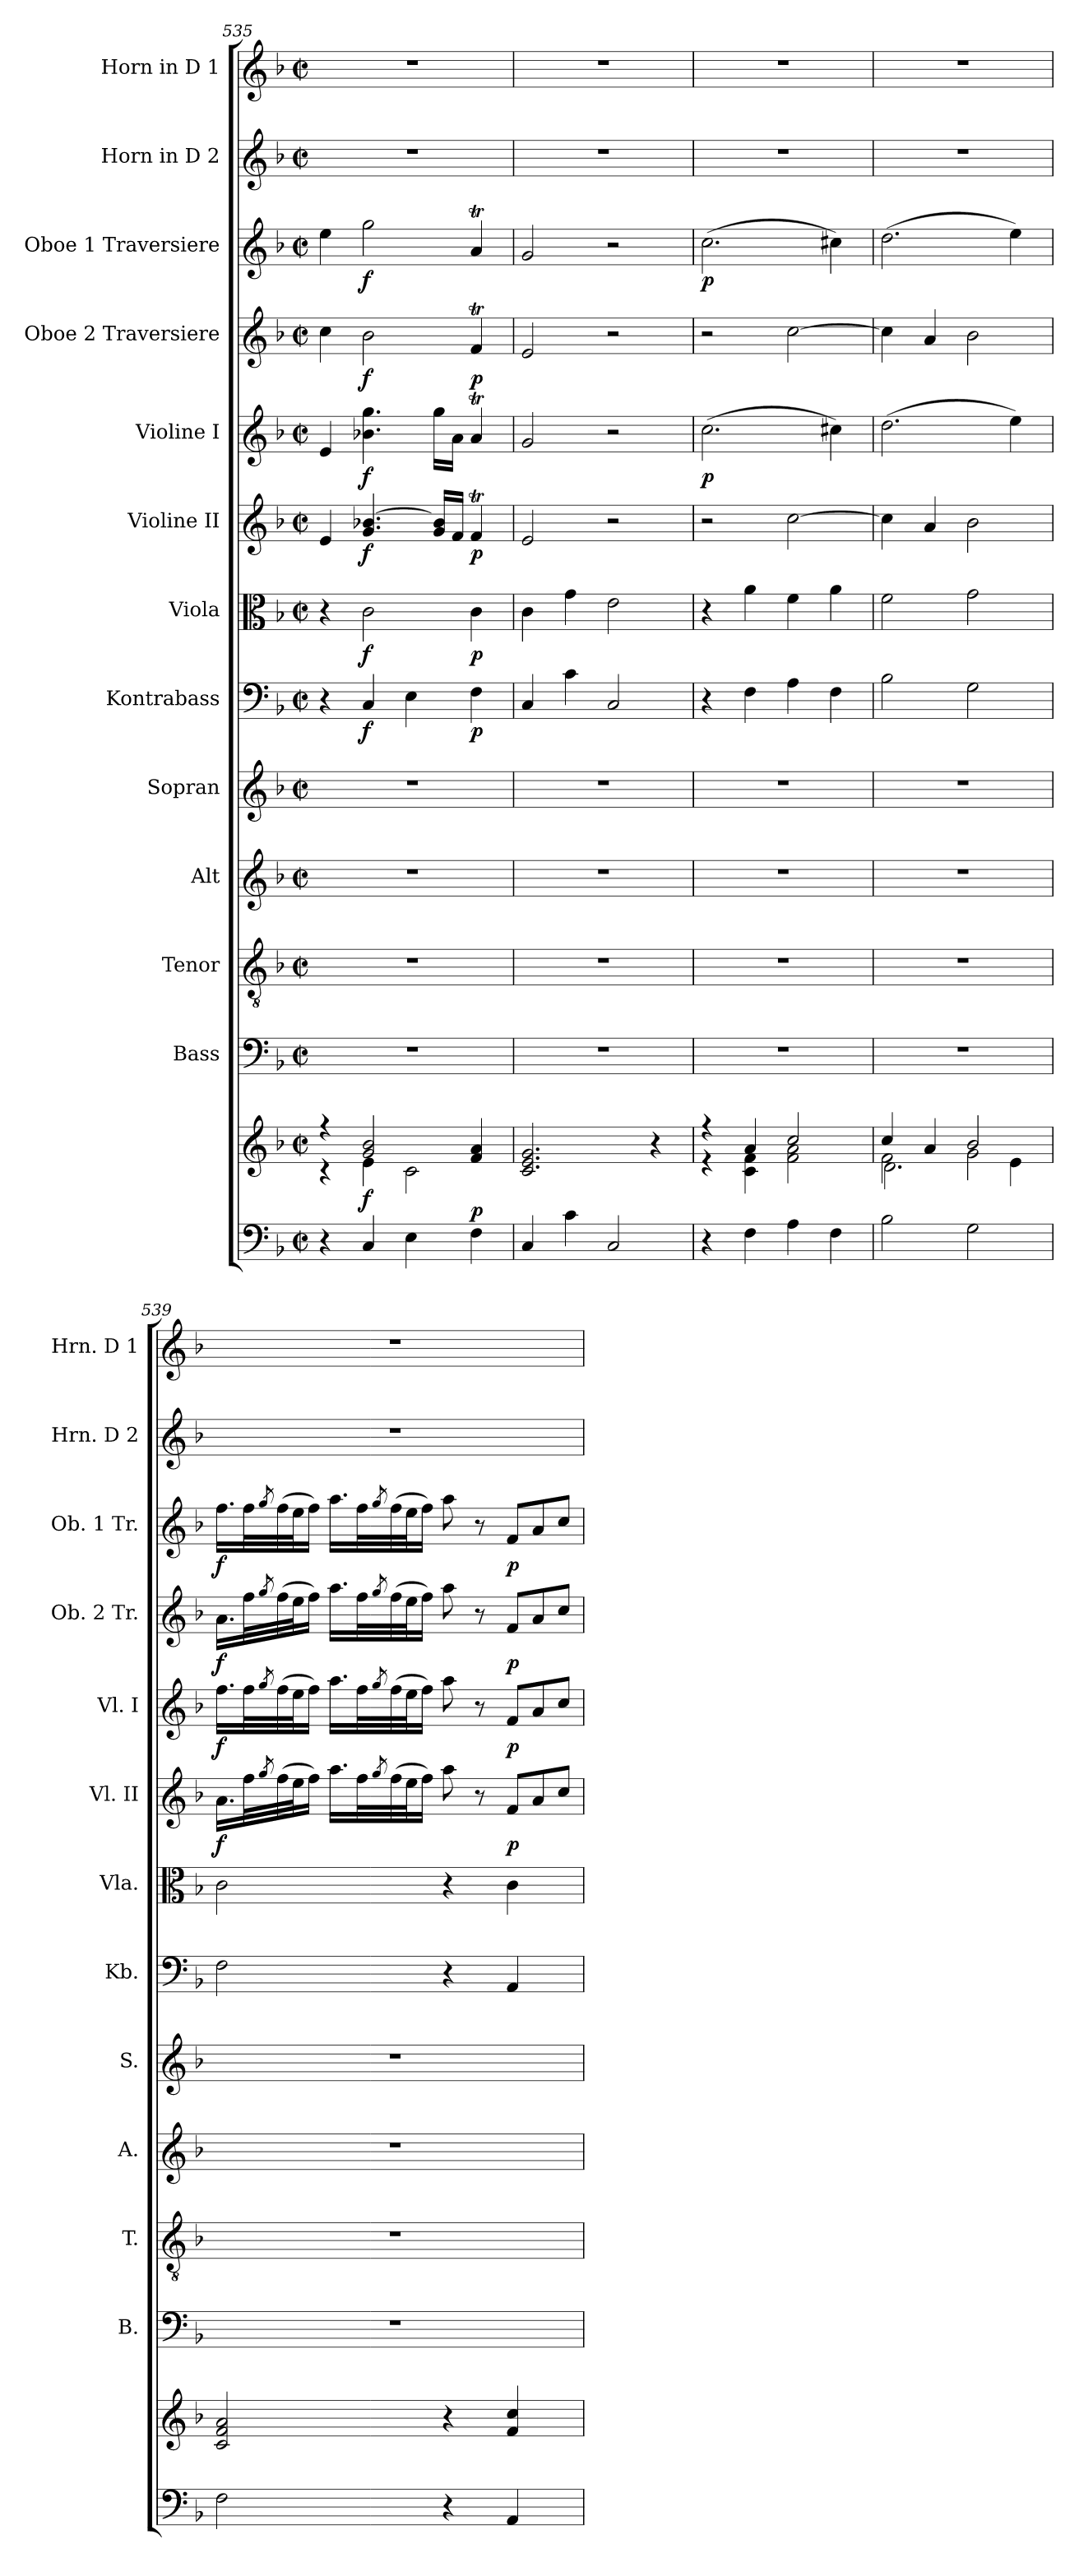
**kern	**kern	**dynam	**kern	**kern	**kern	**kern	**kern	**dynam	**kern	**dynam	**kern	**dynam	**kern	**dynam	**kern	**dynam	**kern	**dynam	**kern	**kern
*part13	*part13	*part13	*part12	*part11	*part10	*part9	*part8	*part8	*part7	*part7	*part6	*part6	*part5	*part5	*part4	*part4	*part3	*part3	*part2	*part1
*staff14	*staff13	*staff13/14	*staff12	*staff11	*staff10	*staff9	*staff8	*staff8	*staff7	*staff7	*staff6	*staff6	*staff5	*staff5	*staff4	*staff4	*staff3	*staff3	*staff2	*staff1
*	*	*	*I"Bass	*I"Tenor	*I"Alt	*I"Sopran	*I"Kontrabass	*	*I"Viola	*	*I"Violine II	*	*I"Violine I	*	*I"Oboe 2 Traversiere	*	*I"Oboe 1 Traversiere	*	*I"Horn in D 2	*I"Horn in D 1
*	*	*	*I'B.	*I'T.	*I'A.	*I'S.	*I'Kb.	*	*I'Vla.	*	*I'Vl. II	*	*I'Vl. I	*	*I'Ob. 2 Tr.	*	*I'Ob. 1 Tr.	*	*I'Hrn. D 2	*I'Hrn. D 1
*clefF4	*clefG2	*	*clefF4	*clefGv2	*clefG2	*clefG2	*clefF4	*	*clefC3	*	*clefG2	*	*clefG2	*	*clefG2	*	*clefG2	*	*clefG2	*clefG2
*	*	*	*	*	*	*	*ITrd7c12	*	*	*	*	*	*	*	*	*	*	*	*ITrd7c12	*ITrd7c12
*k[b-]	*k[b-]	*	*k[b-]	*k[b-]	*k[b-]	*k[b-]	*k[b-]	*	*k[b-]	*	*k[b-]	*	*k[b-]	*	*k[b-]	*	*k[b-]	*	*k[b-]	*k[b-]
*F:	*F:	*	*F:	*F:	*F:	*F:	*F:	*	*F:	*	*F:	*	*F:	*	*F:	*	*F:	*	*F:	*F:
*M2/2	*M2/2	*	*M2/2	*M2/2	*M2/2	*M2/2	*M2/2	*	*M2/2	*	*M2/2	*	*M2/2	*	*M2/2	*	*M2/2	*	*M2/2	*M2/2
*met(c|)	*met(c|)	*	*met(c|)	*met(c|)	*met(c|)	*met(c|)	*met(c|)	*	*met(c|)	*	*met(c|)	*	*met(c|)	*	*met(c|)	*	*met(c|)	*	*met(c|)	*met(c|)
=535	=535	=535	=535	=535	=535	=535	=535	=535	=535	=535	=535	=535	=535	=535	=535	=535	=535	=535	=535	=535
*	*^	*	*	*	*	*	*	*	*	*	*	*	*	*	*	*	*	*	*	*
4r	4r	4r	.	1r	1r	1r	1r	4r	.	4r	.	4e/	.	4e/	.	4cc\	.	4ee\	.	1r	1r
!	!	!	!LO:DY:a=2	!	!	!	!	!	!LO:DY:b	!	!LO:DY:b	!	!LO:DY:b	!	!LO:DY:b	!	!LO:DY:b	!	!LO:DY:b	!	!
4C/	2g/ 2b-/	4e\	f	.	.	.	.	4CC/	f	2c\	f	4.g/ [>4.b-X/	f	4.b-X\ 4.gg\	f	2b-\	f	2gg\	f	.	.
4E\	.	2c\	.	.	.	.	.	4EE\	.	.	.	.	.	.	.	.	.	.	.	.	.
.	.	.	.	.	.	.	.	.	.	.	.	16g/ 16b-/]LL	.	16gg\LL	.	.	.	.	.	.	.
.	.	.	.	.	.	.	.	.	.	.	.	16f/JJ	.	16a\JJ	.	.	.	.	.	.	.
!	!	!	!LO:DY:a=2	!	!	!	!	!	!LO:DY:b	!	!LO:DY:b	!	!LO:DY:b	!	!	!	!LO:DY:b	!	!	!	!
4F\	4f/ 4a/	.	p	.	.	.	.	4FF\	p	4c\	p	4fT/	p	4at/	.	4fT/	p	4at/	.	.	.
*	*v	*v	*	*	*	*	*	*	*	*	*	*	*	*	*	*	*	*	*	*	*
!!LO:PB:g=z
=536	=536	=536	=536	=536	=536	=536	=536	=536	=536	=536	=536	=536	=536	=536	=536	=536	=536	=536	=536	=536
4C/	2.c/ 2.e/ 2.g/	.	1r	1r	1r	1r	4CC/	.	4c\	.	2e/	.	2g/	.	2e/	.	2g/	.	1r	1r
4c\	.	.	.	.	.	.	4C\	.	4g\	.	.	.	.	.	.	.	.	.	.	.
2C/	.	.	.	.	.	.	2CC/	.	2e\	.	2r	.	2r	.	2r	.	2r	.	.	.
.	4r	.	.	.	.	.	.	.	.	.	.	.	.	.	.	.	.	.	.	.
=537	=537	=537	=537	=537	=537	=537	=537	=537	=537	=537	=537	=537	=537	=537	=537	=537	=537	=537	=537	=537
*	*^	*	*	*	*	*	*	*	*	*	*	*	*	*	*	*	*	*	*	*
!	!	!	!	!	!	!	!	!	!	!	!	!	!	!	!LO:DY:b	!	!	!	!LO:DY:b	!	!
4r	4r	4r	.	1r	1r	1r	1r	4r	.	4r	.	2r	.	(>2.cc\	p	2r	.	(>2.cc\	p	1r	1r
4F\	4a/	4c\ 4f\	.	.	.	.	.	4FF\	.	4a\	.	.	.	.	.	.	.	.	.	.	.
4A\	2cc/	2f\ 2a\	.	.	.	.	.	4AA\	.	4f\	.	[2cc\	.	.	.	[2cc\	.	.	.	.	.
4F\	.	.	.	.	.	.	.	4FF\	.	4a\	.	.	.	4cc#X\)	.	.	.	4cc#X\)	.	.	.
=538	=538	=538	=538	=538	=538	=538	=538	=538	=538	=538	=538	=538	=538	=538	=538	=538	=538	=538	=538	=538	=538
*	*	*^	*	*	*	*	*	*	*	*	*	*	*	*	*	*	*	*	*	*	*
2B-\	4cc/	2f\	2.d\	.	1r	1r	1r	1r	2BB-\	.	2f\	.	4cc\]	.	(>2.dd\	.	4cc\]	.	(>2.dd\	.	1r	1r
.	4a/	.	.	.	.	.	.	.	.	.	.	.	4a/	.	.	.	4a/	.	.	.	.	.
2G\	2b-/	2g\	.	.	.	.	.	.	2GG\	.	2g\	.	2b-\	.	.	.	2b-\	.	.	.	.	.
.	.	.	4e\	.	.	.	.	.	.	.	.	.	.	.	4ee\)	.	.	.	4ee\)	.	.	.
=539	=539	=539	=539	=539	=539	=539	=539	=539	=539	=539	=539	=539	=539	=539	=539	=539	=539	=539	=539	=539	=539	=539
!	!	!	!	!	!	!	!	!	!	!	!	!	!	!LO:DY:b	!	!LO:DY:b	!	!LO:DY:b	!	!LO:DY:b	!	!
*	*v	*v	*v	*	*	*	*	*	*	*	*	*	*	*	*	*	*	*	*	*	*	*
2F\	2c/ 2f/ 2a/	.	1r	1r	1r	1r	2FF\	.	2c\	.	16.a\LL	f	16.ff\LL	f	16.a\LL	f	16.ff\LL	f	1r	1r
.	.	.	.	.	.	.	.	.	.	.	32ff\L	.	32ff\L	.	32ff\L	.	32ff\L	.	.	.
.	.	.	.	.	.	.	.	.	.	.	8qgg/	.	8qgg/	.	8qgg/	.	8qgg/	.	.	.
.	.	.	.	.	.	.	.	.	.	.	(>32ff\	.	(>32ff\	.	(>32ff\	.	(>32ff\	.	.	.
.	.	.	.	.	.	.	.	.	.	.	32ee\J	.	32ee\J	.	32ee\J	.	32ee\J	.	.	.
.	.	.	.	.	.	.	.	.	.	.	16ff\JJ)	.	16ff\JJ)	.	16ff\JJ)	.	16ff\JJ)	.	.	.
.	.	.	.	.	.	.	.	.	.	.	16.aa\LL	.	16.aa\LL	.	16.aa\LL	.	16.aa\LL	.	.	.
.	.	.	.	.	.	.	.	.	.	.	32ff\L	.	32ff\L	.	32ff\L	.	32ff\L	.	.	.
.	.	.	.	.	.	.	.	.	.	.	8qgg/	.	8qgg/	.	8qgg/	.	8qgg/	.	.	.
.	.	.	.	.	.	.	.	.	.	.	(>32ff\	.	(>32ff\	.	(>32ff\	.	(>32ff\	.	.	.
.	.	.	.	.	.	.	.	.	.	.	32ee\J	.	32ee\J	.	32ee\J	.	32ee\J	.	.	.
.	.	.	.	.	.	.	.	.	.	.	16ff\JJ)	.	16ff\JJ)	.	16ff\JJ)	.	16ff\JJ)	.	.	.
4r	4r	.	.	.	.	.	4r	.	4r	.	8aa\	.	8aa\	.	8aa\	.	8aa\	.	.	.
.	.	.	.	.	.	.	.	.	.	.	8r	.	8r	.	8r	.	8r	.	.	.
*	*	*	*	*	*	*	*	*	*	*	*Xtuplet	*	*Xtuplet	*	*Xtuplet	*	*Xtuplet	*	*	*
!	!	!	!	!	!	!	!	!	!	!	!	!LO:DY:b	!	!LO:DY:b	!	!LO:DY:b	!	!LO:DY:b	!	!
4AA/	4f/ 4cc/	.	.	.	.	.	4AAA/	.	4c\	.	12f/L	p	12f/L	p	12f/L	p	12f/L	p	.	.
.	.	.	.	.	.	.	.	.	.	.	12a/	.	12a/	.	12a/	.	12a/	.	.	.
.	.	.	.	.	.	.	.	.	.	.	12cc/J	.	12cc/J	.	12cc/J	.	12cc/J	.	.	.
=	=	=	=	=	=	=	=	=	=	=	=	=	=	=	=	=	=	=	=	=
*-	*-	*-	*-	*-	*-	*-	*-	*-	*-	*-	*-	*-	*-	*-	*-	*-	*-	*-	*-	*-
